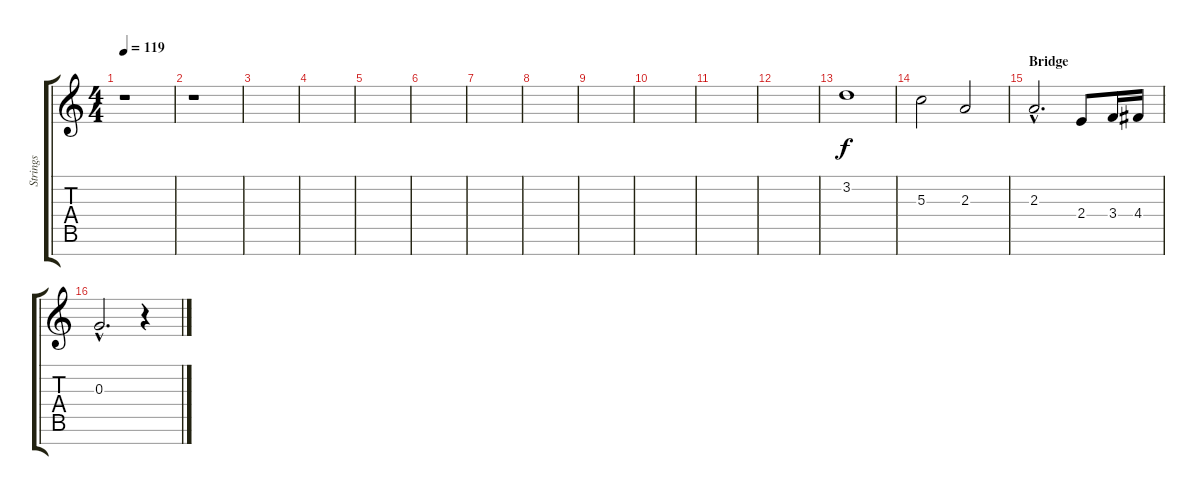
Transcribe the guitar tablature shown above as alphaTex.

\track ("Strings" "Strings") {instrument stringensemble1}
\staff {score tabs}
\tuning (E5 B4 G4 D4 A3 E3 B2) {hide}
\ts (4 4)
\tempo 119
\clef g2
\ks c
r.1{dy f} |
r.1 |
|
|
|
|
|
|
|
|
|
|
3.2.1 |
5.3.2 2.3.2 |
\section ("" "Bridge")
2.3{hac}.2{d} 2.4.8 3.4.16 4.4.16 |
0.3{hac}.2{d} r.4
